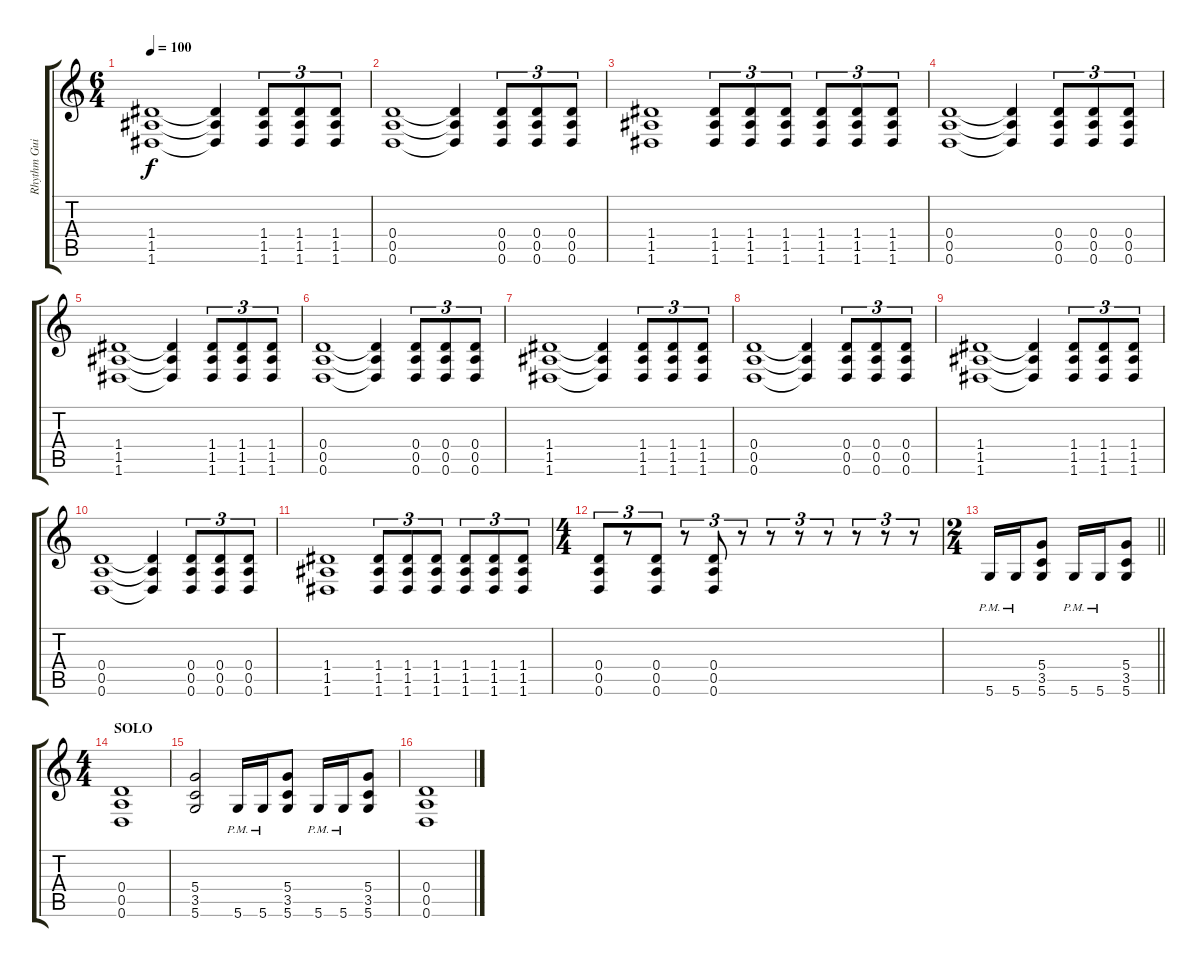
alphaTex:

\track ("Rhythm Guitar" "Rhythm Gui") {instrument distortionguitar}
\staff {score tabs}
\tuning (E4 B3 G3 D3 A2 D2) {hide}
\ts (6 4)
\tempo 100
\clef g2
\ks c
(1.4 1.5 1.6).1{dy f} (1.4{t} 1.5{t} 1.6{t}).4 (1.4 1.5 1.6).8{tu (3 2)} (1.4 1.5 1.6).8{tu (3 2)} (1.4 1.5 1.6).8{tu (3 2)} |
(0.4 0.5 0.6).1 (0.4{t} 0.5{t} 0.6{t}).4 (0.4 0.5 0.6).8{tu (3 2)} (0.4 0.5 0.6).8{tu (3 2)} (0.4 0.5 0.6).8{tu (3 2)} |
(1.4 1.5 1.6).1 (1.4 1.5 1.6).8{tu (3 2)} (1.4 1.5 1.6).8{tu (3 2)} (1.4 1.5 1.6).8{tu (3 2)} (1.4 1.5 1.6).8{tu (3 2)} (1.4 1.5 1.6).8{tu (3 2)} (1.4 1.5 1.6).8{tu (3 2)} |
(0.4 0.5 0.6).1 (0.4{t} 0.5{t} 0.6{t}).4 (0.4 0.5 0.6).8{tu (3 2)} (0.4 0.5 0.6).8{tu (3 2)} (0.4 0.5 0.6).8{tu (3 2)} |
(1.4 1.5 1.6).1 (1.4{t} 1.5{t} 1.6{t}).4 (1.4 1.5 1.6).8{tu (3 2)} (1.4 1.5 1.6).8{tu (3 2)} (1.4 1.5 1.6).8{tu (3 2)} |
(0.4 0.5 0.6).1 (0.4{t} 0.5{t} 0.6{t}).4 (0.4 0.5 0.6).8{tu (3 2)} (0.4 0.5 0.6).8{tu (3 2)} (0.4 0.5 0.6).8{tu (3 2)} |
(1.4 1.5 1.6).1 (1.4{t} 1.5{t} 1.6{t}).4 (1.4 1.5 1.6).8{tu (3 2)} (1.4 1.5 1.6).8{tu (3 2)} (1.4 1.5 1.6).8{tu (3 2)} |
(0.4 0.5 0.6).1 (0.4{t} 0.5{t} 0.6{t}).4 (0.4 0.5 0.6).8{tu (3 2)} (0.4 0.5 0.6).8{tu (3 2)} (0.4 0.5 0.6).8{tu (3 2)} |
(1.4 1.5 1.6).1 (1.4{t} 1.5{t} 1.6{t}).4 (1.4 1.5 1.6).8{tu (3 2)} (1.4 1.5 1.6).8{tu (3 2)} (1.4 1.5 1.6).8{tu (3 2)} |
(0.4 0.5 0.6).1 (0.4{t} 0.5{t} 0.6{t}).4 (0.4 0.5 0.6).8{tu (3 2)} (0.4 0.5 0.6).8{tu (3 2)} (0.4 0.5 0.6).8{tu (3 2)} |
(1.4 1.5 1.6).1 (1.4 1.5 1.6).8{tu (3 2)} (1.4 1.5 1.6).8{tu (3 2)} (1.4 1.5 1.6).8{tu (3 2)} (1.4 1.5 1.6).8{tu (3 2)} (1.4 1.5 1.6).8{tu (3 2)} (1.4 1.5 1.6).8{tu (3 2)} |
\ts (4 4)
(0.4 0.5 0.6).8{tu (3 2)} r.8{tu (3 2)} (0.4 0.5 0.6).8{tu (3 2)} r.8{tu (3 2)} (0.4 0.5 0.6).8{tu (3 2)} r.8{tu (3 2)} r.8{tu (3 2)} r.8{tu (3 2)} r.8{tu (3 2)} r.8{tu (3 2)} r.8{tu (3 2)} r.8{tu (3 2)} |
\ts (2 4)
\barLineRight lightlight
5.6{pm}.16{volume 13} 5.6{pm}.16 (5.4 3.5 5.6).8 5.6{pm}.16 5.6{pm}.16 (5.4 3.5 5.6).8 |
\ts (4 4)
\section ("" "SOLO")
(0.4 0.5 0.6).1{volume 16} |
(5.4 3.5 5.6).2 5.6{pm}.16 5.6{pm}.16 (5.4 3.5 5.6).8 5.6{pm}.16 5.6{pm}.16 (5.4 3.5 5.6).8 |
(0.4 0.5 0.6).1
